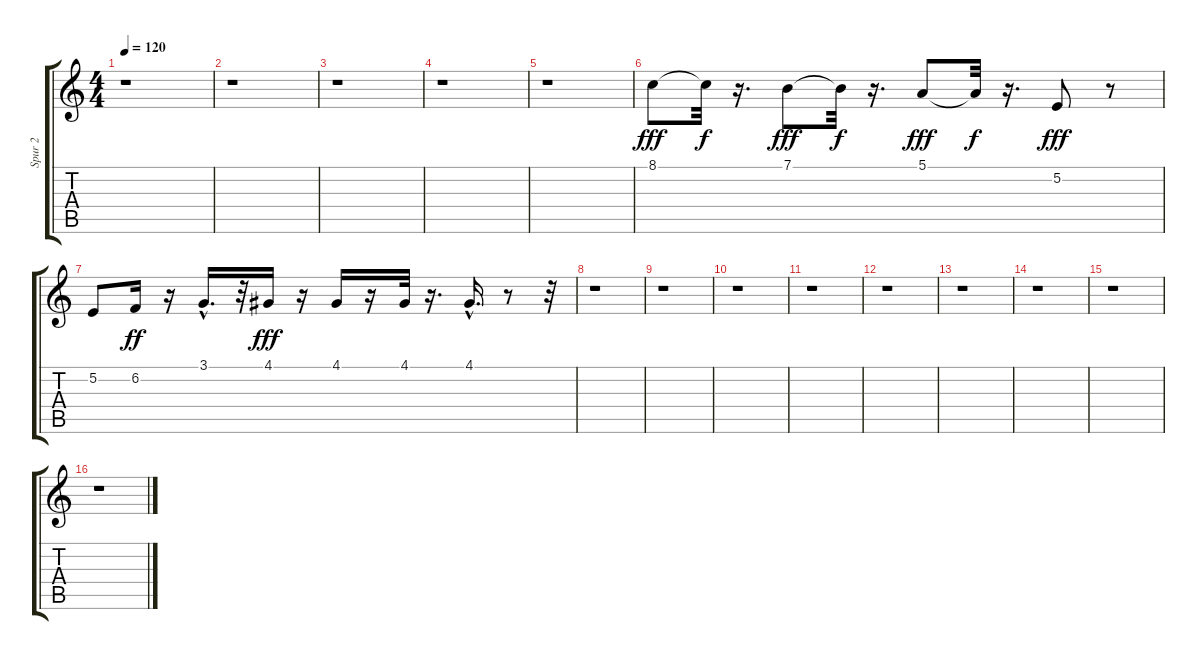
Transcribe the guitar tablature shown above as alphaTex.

\track ("Spur 2" "Spur 2") {instrument synthbrass1}
\staff {score tabs}
\tuning (E4 B3 G3 D3 A2 E2) {hide}
\ts (4 4)
\tempo 120
\clef g2
\ks c
r.1{dy fff} |
r.1 |
r.1 |
r.1 |
r.1 |
8.1.8{instrument synthbrass1} 8.1{t}.32{dy f} r.16{d} 7.1.8{dy fff} 7.1{t}.32{dy f} r.16{d} 5.1.8{dy fff} 5.1{t}.32{dy f} r.16{d} 5.2.8{dy fff} r.8 |
5.2.8 6.2.16{dy ff} r.16 3.1{hac}.16{d} r.32 4.1.16{dy fff} r.16 4.1.16 r.16 4.1.32 r.16{d} 4.1{hac}.16{d} r.8 r.32 |
r.1 |
r.1 |
r.1 |
r.1 |
r.1 |
r.1 |
r.1 |
r.1 |
r.1
